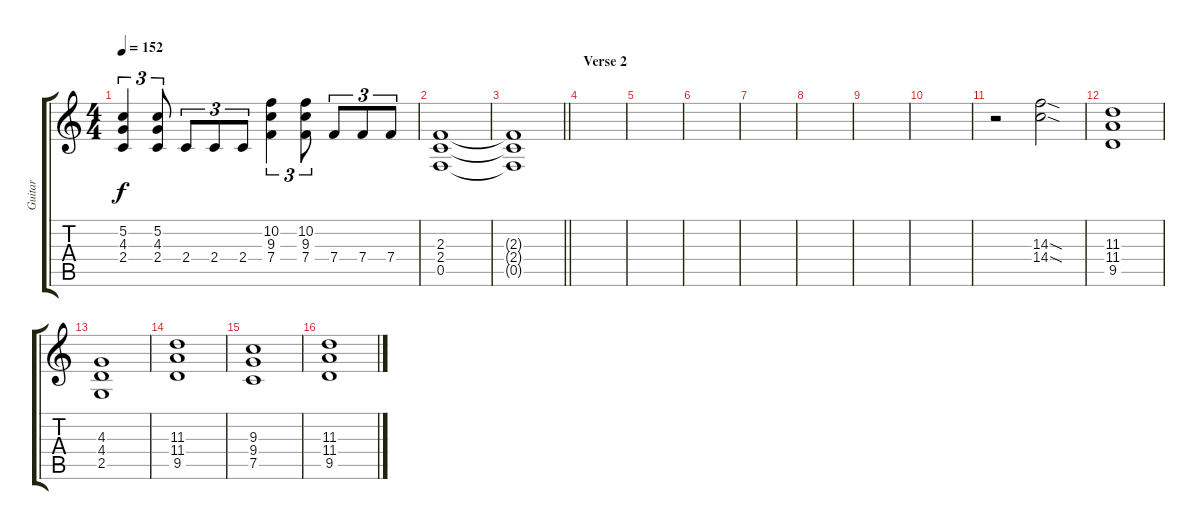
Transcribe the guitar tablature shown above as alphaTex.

\track ("Guitar" "Guitar") {instrument distortionguitar}
\staff {score tabs}
\tuning (C4 G3 Eb3 Bb2 F2 C2) {hide}
\ts (4 4)
\tempo 152
\clef g2
\ks c
(5.2 4.3 2.4).4{tu (3 2) dy f} (5.2 4.3 2.4).8{tu (3 2)} 2.4.8{tu (3 2)} 2.4.8{tu (3 2)} 2.4.8{tu (3 2)} (10.2 9.3 7.4).4{tu (3 2)} (10.2 9.3 7.4).8{tu (3 2)} 7.4.8{tu (3 2)} 7.4.8{tu (3 2)} 7.4.8{tu (3 2)} |
(2.3 2.4 0.5).1 |
\barLineRight lightlight
(2.3{t} 2.4{t} 0.5{t}).1 |
\section ("" "Verse 2")
|
|
|
|
|
|
|
r.2 (14.3{sod} 14.4{sod}).2 |
(11.3 11.4 9.5).1 |
(4.3 4.4 2.5).1 |
(11.3 11.4 9.5).1 |
(9.3 9.4 7.5).1 |
(11.3 11.4 9.5).1
